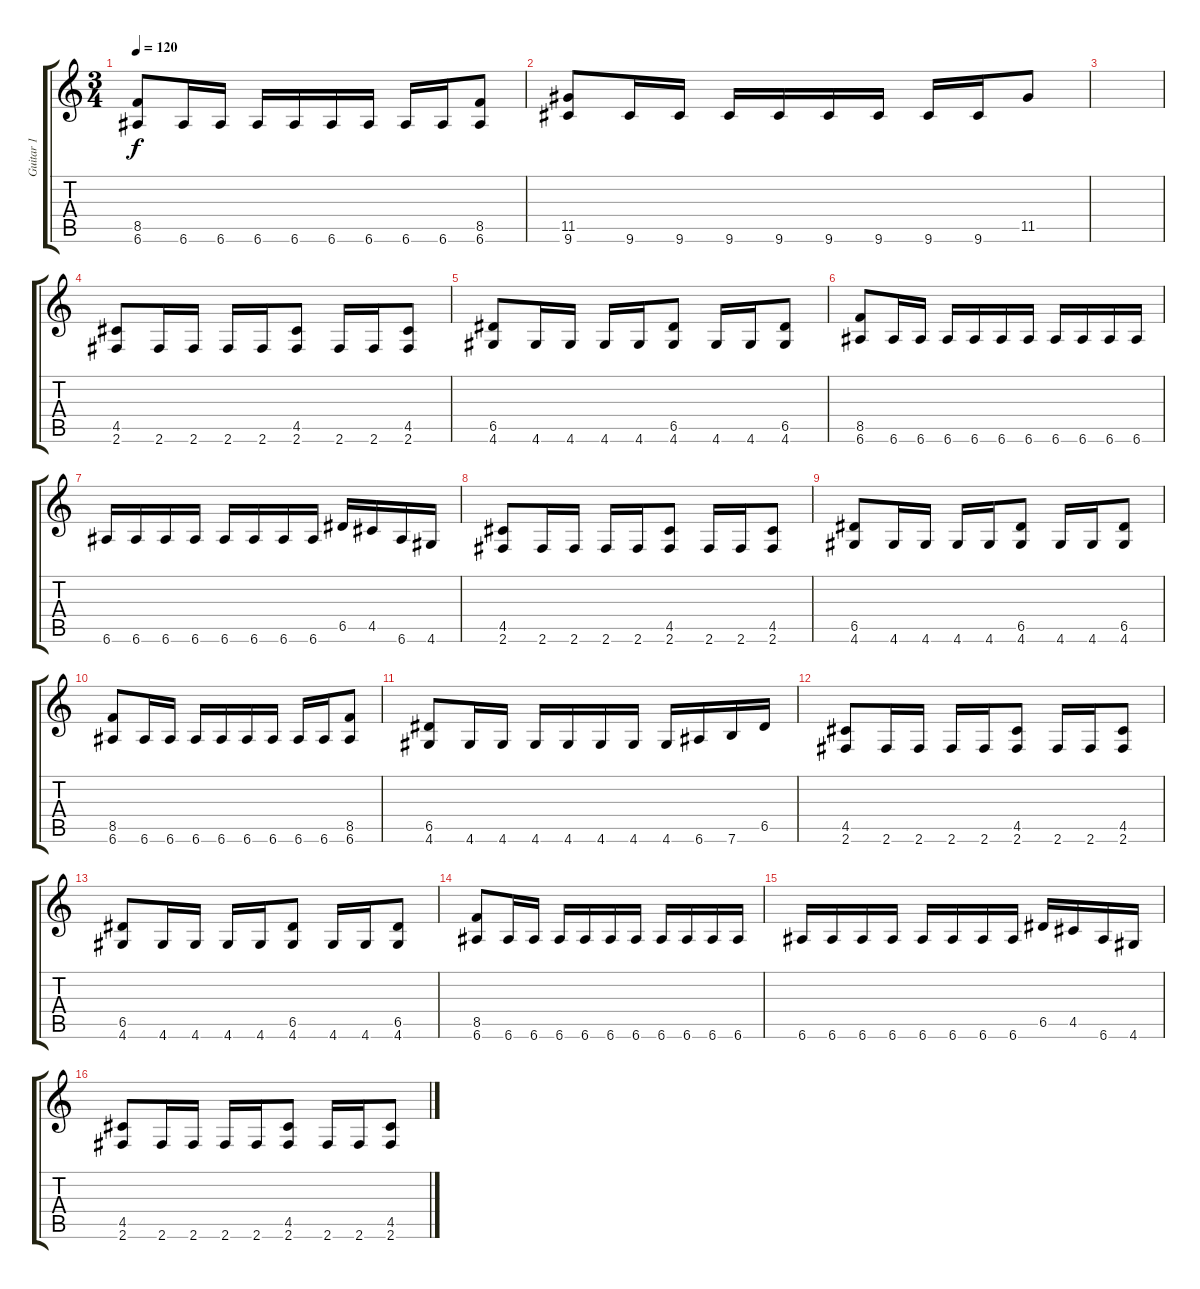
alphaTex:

\track ("Guitar 1" "Guitar 1") {instrument distortionguitar}
\staff {score tabs}
\tuning (E4 B3 G3 D3 A2 E2) {hide}
\ts (3 4)
\tempo 120
\clef g2
\ks c
(8.5 6.6).8{dy f} 6.6.16 6.6.16 6.6.16 6.6.16 6.6.16 6.6.16 6.6.16 6.6.16 (8.5 6.6).8 |
(11.5 9.6).8 9.6.16 9.6.16 9.6.16 9.6.16 9.6.16 9.6.16 9.6.16 9.6.16 11.5.8 |
|
(4.5 2.6).8 2.6.16 2.6.16 2.6.16 2.6.16 (4.5 2.6).8 2.6.16 2.6.16 (4.5 2.6).8 |
(6.5 4.6).8 4.6.16 4.6.16 4.6.16 4.6.16 (6.5 4.6).8 4.6.16 4.6.16 (6.5 4.6).8 |
(8.5 6.6).8 6.6.16 6.6.16 6.6.16 6.6.16 6.6.16 6.6.16 6.6.16 6.6.16 6.6.16 6.6.16 |
6.6.16 6.6.16 6.6.16 6.6.16 6.6.16 6.6.16 6.6.16 6.6.16 6.5.16 4.5.16 6.6.16 4.6.16 |
(4.5 2.6).8 2.6.16 2.6.16 2.6.16 2.6.16 (4.5 2.6).8 2.6.16 2.6.16 (4.5 2.6).8 |
(6.5 4.6).8 4.6.16 4.6.16 4.6.16 4.6.16 (6.5 4.6).8 4.6.16 4.6.16 (6.5 4.6).8 |
(8.5 6.6).8 6.6.16 6.6.16 6.6.16 6.6.16 6.6.16 6.6.16 6.6.16 6.6.16 (8.5 6.6).8 |
(6.5 4.6).8 4.6.16 4.6.16 4.6.16 4.6.16 4.6.16 4.6.16 4.6.16 6.6.16 7.6.16 6.5.16 |
(4.5 2.6).8 2.6.16 2.6.16 2.6.16 2.6.16 (4.5 2.6).8 2.6.16 2.6.16 (4.5 2.6).8 |
(6.5 4.6).8 4.6.16 4.6.16 4.6.16 4.6.16 (6.5 4.6).8 4.6.16 4.6.16 (6.5 4.6).8 |
(8.5 6.6).8 6.6.16 6.6.16 6.6.16 6.6.16 6.6.16 6.6.16 6.6.16 6.6.16 6.6.16 6.6.16 |
6.6.16 6.6.16 6.6.16 6.6.16 6.6.16 6.6.16 6.6.16 6.6.16 6.5.16 4.5.16 6.6.16 4.6.16 |
(4.5 2.6).8 2.6.16 2.6.16 2.6.16 2.6.16 (4.5 2.6).8 2.6.16 2.6.16 (4.5 2.6).8
